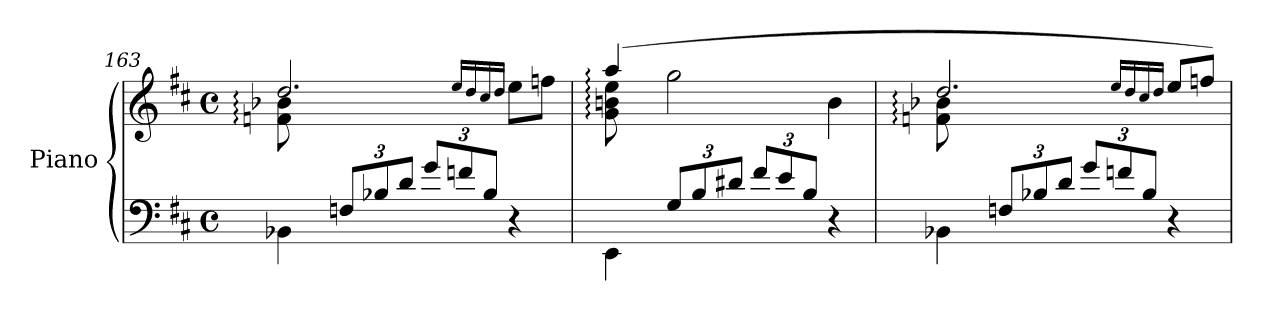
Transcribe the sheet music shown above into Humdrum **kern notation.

**kern	**kern
*part1	*part1
*staff2	*staff1
*I"Piano	*
*I'Pno	*
!!LO:LB:g=z
*clefF4	*clefG2
*k[f#c#]	*k[f#c#]
*M4/4	*M4/4
*met(c)	*met(c)
=163	=163
*	*^
*	*	*^
4BB-X\	2.dd/	8fn\: 8b-X\:	2.fyy: 2.b-yy: 2.ddyy:
.	.	2..ryy	.
*Xbrackettup	*	*	*
12Fn/L	.	.	.
12B-X/	.	.	.
12d/J	.	.	.
12g/L	.	.	.
12fn/	.	.	.
12B-/J	.	.	.
.	16qee/LL	.	.
.	16qdd/	.	.
.	16qcc#/	.	.
.	16qdd/JJ	.	.
4r	8ee\L	.	4ryy
.	8ffn\J	.	.
=164	=164	=164	=164
4EE\	(>4aa/	8g\: 8bn\: 8ee\:	4gyy: 4byy: 4eeyy: 4aayy:
.	.	2..ryy	.
12G/L	2gg\	.	2.ryy
12B/	.	.	.
12d#X/J	.	.	.
12f#/L	.	.	.
12e/	.	.	.
12B/J	.	.	.
4r	4b\	.	.
=165	=165	=165	=165
4BB-X\	2.dd/	8fn\: 8b-X\:	2.fyy: 2.b-yy: 2.ddyy:
.	.	2..ryy	.
12Fn/L	.	.	.
12B-X/	.	.	.
12d/J	.	.	.
12g/L	.	.	.
12fn/	.	.	.
12B-/J	.	.	.
.	16qee/LL	.	.
.	16qdd/	.	.
.	16qcc#/	.	.
.	16qdd/JJ	.	.
4r	8ee/L	.	4ryy
.	8ffn/J)	.	.
*	*v	*v	*v
=	=
*-	*-
